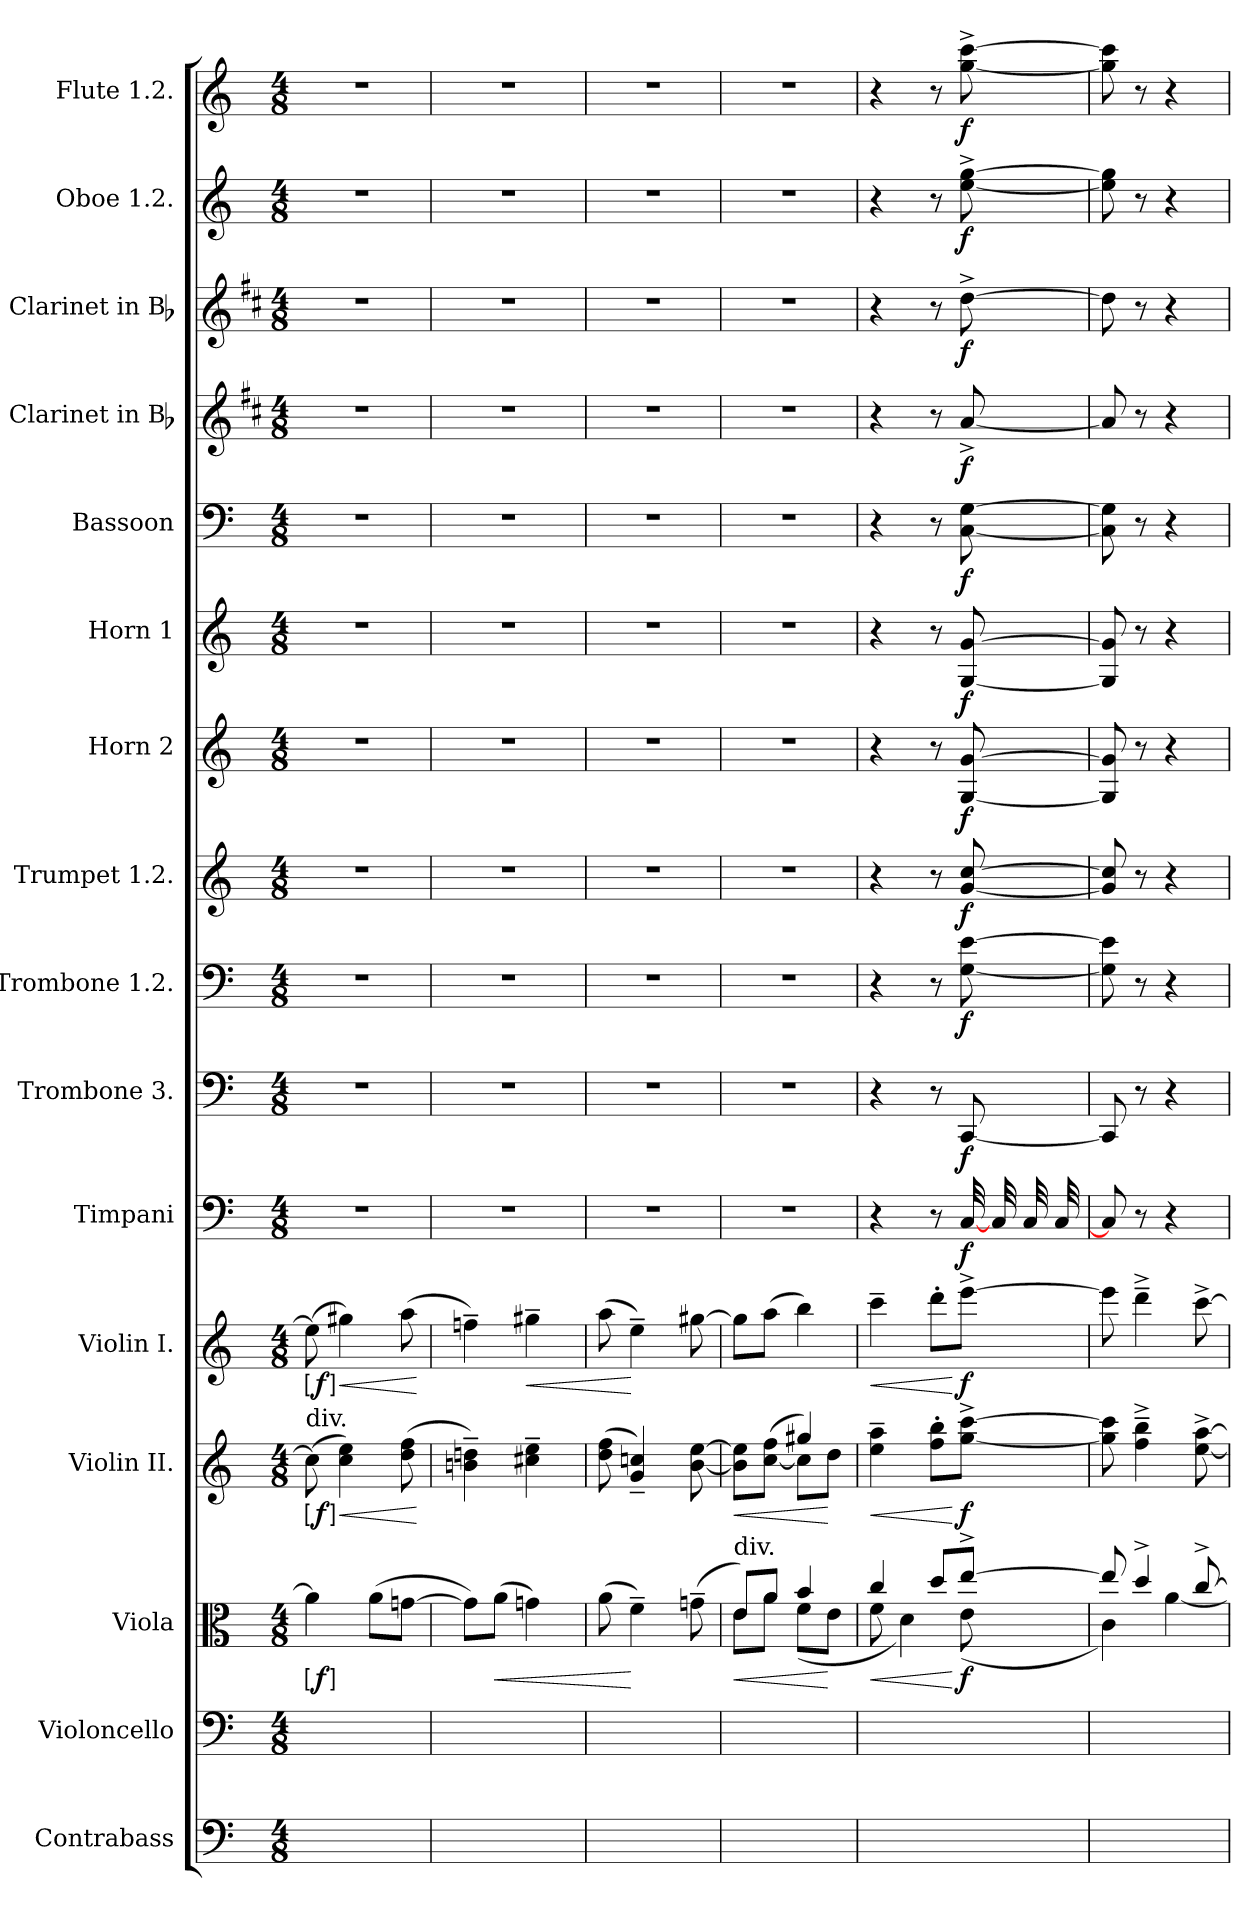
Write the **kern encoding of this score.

**kern	**kern	**kern	**dynam	**kern	**dynam	**kern	**dynam	**kern	**dynam	**kern	**dynam	**kern	**dynam	**kern	**dynam	**kern	**dynam	**kern	**dynam	**kern	**dynam	**kern	**dynam	**kern	**dynam	**kern	**dynam	**kern	**dynam
*part16	*part15	*part14	*part14	*part13	*part13	*part12	*part12	*part11	*part11	*part10	*part10	*part9	*part9	*part8	*part8	*part7	*part7	*part6	*part6	*part5	*part5	*part4	*part4	*part3	*part3	*part2	*part2	*part1	*part1
*staff16	*staff15	*staff14	*staff14	*staff13	*staff13	*staff12	*staff12	*staff11	*staff11	*staff10	*staff10	*staff9	*staff9	*staff8	*staff8	*staff7	*staff7	*staff6	*staff6	*staff5	*staff5	*staff4	*staff4	*staff3	*staff3	*staff2	*staff2	*staff1	*staff1
*I"Contrabass	*I"Violoncello	*I"Viola	*	*I"Violin II.	*	*I"Violin I.	*	*I"Timpani	*	*I"Trombone 3.	*	*I"Trombone 1.2.	*	*I"Trumpet 1.2.	*	*I"Horn 2	*	*I"Horn 1	*	*I"Bassoon	*	*I"Clarinet in Bb	*	*I"Clarinet in Bb	*	*I"Oboe 1.2.	*	*I"Flute 1.2.	*
*I'Cb.	*I'Vc.	*I'Vla.	*	*I'Vln. 2	*	*I'Vln. 1	*	*I'Timp.	*	*I'Tbn.	*	*I'Tbn.	*	*	*	*	*	*	*	*I'Bsn.	*	*I'Cl.	*	*I'Cl.	*	*I'Ob.	*	*I'Fl.	*
*clefF4	*clefF4	*clefC3	*	*clefG2	*	*clefG2	*	*clefF4	*	*clefF4	*	*clefF4	*	*clefG2	*	*clefG2	*	*clefG2	*	*clefF4	*	*clefG2	*	*clefG2	*	*clefG2	*	*clefG2	*
*ITrd7c12	*	*	*	*	*	*	*	*	*	*	*	*	*	*	*	*	*	*	*	*	*	*ITrd1c2	*	*ITrd1c2	*	*	*	*	*
*k[]	*k[]	*k[]	*	*k[]	*	*k[]	*	*k[]	*	*k[]	*	*k[]	*	*k[]	*	*k[]	*	*k[]	*	*k[]	*	*k[]	*	*k[]	*	*k[]	*	*k[]	*
*C:	*C:	*C:	*	*C:	*	*C:	*	*C:	*	*C:	*	*C:	*	*C:	*	*C:	*	*C:	*	*C:	*	*C:	*	*C:	*	*C:	*	*C:	*
*M4/8	*M4/8	*M4/8	*	*M4/8	*	*M4/8	*	*M4/8	*	*M4/8	*	*M4/8	*	*M4/8	*	*M4/8	*	*M4/8	*	*M4/8	*	*M4/8	*	*M4/8	*	*M4/8	*	*M4/8	*
=1	=1	=1	=1	=1	=1	=1	=1	=1	=1	=1	=1	=1	=1	=1	=1	=1	=1	=1	=1	=1	=1	=1	=1	=1	=1	=1	=1	=1	=1
!	!	!	!	!LO:TX:a:t=div.	!	!	!	!	!	!	!	!	!	!	!	!	!	!	!	!	!	!	!	!	!	!	!	!	!
!	!	!	!LO:DY:ed=brack	!	!LO:DY:ed=brack	!	!LO:DY:ed=brack	!	!	!	!	!	!	!	!	!	!	!	!	!	!	!	!	!	!	!	!	!	!
8ryy	8ryy	4a]	f	(8cc]	f	(8ee]	f	2r	.	2r	.	2r	.	2r	.	2r	.	2r	.	2r	.	2r	.	2r	.	2r	.	2r	.
!	!	!	!	!	!LO:HP:b	!	!LO:HP:b	!	!	!	!	!	!	!	!	!	!	!	!	!	!	!	!	!	!	!	!	!	!
8ryy	8ryy	.	.	4cc 4ee)	<	4gg#X)	<	.	.	.	.	.	.	.	.	.	.	.	.	.	.	.	.	.	.	.	.	.	.
4ryy	4ryy	(8aL	.	.	.	.	.	.	.	.	.	.	.	.	.	.	.	.	.	.	.	.	.	.	.	.	.	.	.
.	.	[8gnJ	.	(8dd 8ff	.	(8aa	.	.	.	.	.	.	.	.	.	.	.	.	.	.	.	.	.	.	.	.	.	.	.
.	.	.	.	.	[	.	[	.	.	.	.	.	.	.	.	.	.	.	.	.	.	.	.	.	.	.	.	.	.
=2	=2	=2	=2	=2	=2	=2	=2	=2	=2	=2	=2	=2	=2	=2	=2	=2	=2	=2	=2	=2	=2	=2	=2	=2	=2	=2	=2	=2	=2
8ryy	8ryy	8gL])	.	4bn~ 4ddn~)	.	4ffn~)	.	2r	.	2r	.	2r	.	2r	.	2r	.	2r	.	2r	.	2r	.	2r	.	2r	.	2r	.
!	!	!	!LO:HP:b	!	!	!	!	!	!	!	!	!	!	!	!	!	!	!	!	!	!	!	!	!	!	!	!	!	!
4ryy	4ryy	(8aJ	<	.	.	.	.	.	.	.	.	.	.	.	.	.	.	.	.	.	.	.	.	.	.	.	.	.	.
!	!	!	!	!	!	!	!LO:HP:b	!	!	!	!	!	!	!	!	!	!	!	!	!	!	!	!	!	!	!	!	!	!
.	.	4gn)	.	4cc#X~ 4ee~	.	4gg#X~	<	.	.	.	.	.	.	.	.	.	.	.	.	.	.	.	.	.	.	.	.	.	.
8ryy	8ryy	.	.	.	.	.	.	.	.	.	.	.	.	.	.	.	.	.	.	.	.	.	.	.	.	.	.	.	.
=3	=3	=3	=3	=3	=3	=3	=3	=3	=3	=3	=3	=3	=3	=3	=3	=3	=3	=3	=3	=3	=3	=3	=3	=3	=3	=3	=3	=3	=3
*	*	*	*	*^	*	*	*	*	*	*	*	*	*	*	*	*	*	*	*	*	*	*	*	*	*	*	*	*	*
4ryy	4ryy	(8a	.	(8dd 8ff	4ryy	.	(8aa	.	2r	.	2r	.	2r	.	2r	.	2r	.	2r	.	2r	.	2r	.	2r	.	2r	.	2r	.
.	.	4f~)	[	4g~ 4ccn~)	.	.	4ee~)	[	.	.	.	.	.	.	.	.	.	.	.	.	.	.	.	.	.	.	.	.	.	.
8ryy	8ryy	.	.	.	8ryy	.	.	.	.	.	.	.	.	.	.	.	.	.	.	.	.	.	.	.	.	.	.	.	.	.
8ryy	8ryy	(8gn~	.	8ryy	[8b [8ee	.	[8gg#X	.	.	.	.	.	.	.	.	.	.	.	.	.	.	.	.	.	.	.	.	.	.	.
=4	=4	=4	=4	=4	=4	=4	=4	=4	=4	=4	=4	=4	=4	=4	=4	=4	=4	=4	=4	=4	=4	=4	=4	=4	=4	=4	=4	=4	=4	=4
*	*	*^	*	*	*	*	*	*	*	*	*	*	*	*	*	*	*	*	*	*	*	*	*	*	*	*	*	*	*	*
!	!	!LO:TX:a:t=div.	!	!	!	!	!	!	!	!	!	!	!	!	!	!	!	!	!	!	!	!	!	!	!	!	!	!	!	!	!
!	!	!	!	!LO:HP:b	!	!	!LO:HP:b	!	!	!	!	!	!	!	!	!	!	!	!	!	!	!	!	!	!	!	!	!	!	!	!
8ryy	8ryy	8eL)	8eL	<	8ryy	8b] 8ee]L	<	8gg#L]	.	2r	.	2r	.	2r	.	2r	.	2r	.	2r	.	2r	.	2r	.	2r	.	2r	.	2r	.
8ryy	8ryy	8aJ	8aJ	.	8ryy	([8cc 8ffJ	.	(8aaJ	.	.	.	.	.	.	.	.	.	.	.	.	.	.	.	.	.	.	.	.	.	.	.
4ryy	4ryy	4b	(8fL	.	4gg#X)	8ccL]	.	4bb)	.	.	.	.	.	.	.	.	.	.	.	.	.	.	.	.	.	.	.	.	.	.	.
.	.	.	8eJ	[	.	8ddJ	[	.	.	.	.	.	.	.	.	.	.	.	.	.	.	.	.	.	.	.	.	.	.	.	.
=5	=5	=5	=5	=5	=5	=5	=5	=5	=5	=5	=5	=5	=5	=5	=5	=5	=5	=5	=5	=5	=5	=5	=5	=5	=5	=5	=5	=5	=5	=5	=5
!	!	!	!	!LO:HP:b	!	!	!LO:HP:b	!	!LO:HP:b	!	!	!	!	!	!	!	!	!	!	!	!	!	!	!	!	!	!	!	!	!	!
*	*	*	*	*	*v	*v	*	*	*	*	*	*	*	*	*	*	*	*	*	*	*	*	*	*	*	*	*	*	*	*	*
4ryy	4ryy	4cc	8f	<	4ee~ 4aa~	<	4ccc~	<	4r	.	4r	.	4r	.	4r	.	4r	.	4r	.	4r	.	4r	.	4r	.	4r	.	4r	.
.	.	.	4d)	.	.	.	.	.	.	.	.	.	.	.	.	.	.	.	.	.	.	.	.	.	.	.	.	.	.	.
8ryy	8ryy	8ddL	.	.	8ff' 8bb'L	.	8ddd'L	.	8r	.	8r	.	8r	.	8r	.	8r	.	8r	.	8r	.	8r	.	8r	.	8r	.	8r	.
*	*	*	*	*	*	*	*	*	*tremolo	*	*	*	*	*	*	*	*	*	*	*	*	*	*	*	*	*	*	*	*	*
8ryy	8ryy	[8ee^J	(8e	[ f	[8gg^ [8ccc^J	[ f	[8eee^J	[ f	[32CLLL	f	[8CC	f	[8G [8e	f	[8g [8cc	f	[8G [8g	f	[8G [8g	f	[8C [8G	f	[8g^	f	[8cc^	f	[8ee^ [8gg^	f	[8gg^ [8ccc^	f
.	.	.	.	.	.	.	.	.	32C	.	.	.	.	.	.	.	.	.	.	.	.	.	.	.	.	.	.	.	.	.
.	.	.	.	.	.	.	.	.	32C	.	.	.	.	.	.	.	.	.	.	.	.	.	.	.	.	.	.	.	.	.
.	.	.	.	.	.	.	.	.	32C	.	.	.	.	.	.	.	.	.	.	.	.	.	.	.	.	.	.	.	.	.
*	*	*	*	*	*	*	*	*	*Xtremolo	*	*	*	*	*	*	*	*	*	*	*	*	*	*	*	*	*	*	*	*	*
=6	=6	=6	=6	=6	=6	=6	=6	=6	=6	=6	=6	=6	=6	=6	=6	=6	=6	=6	=6	=6	=6	=6	=6	=6	=6	=6	=6	=6	=6	=6
8ryy	8ryy	8ee]	4c)	.	8gg] 8ccc]	.	8eee]	.	8C]	.	8CC]	.	8G] 8e]	.	8g] 8cc]	.	8G] 8g]	.	8G] 8g]	.	8C] 8G]	.	8g]	.	8cc]	.	8ee] 8gg]	.	8gg] 8ccc]	.
8ryy	8ryy	4dd^	.	.	4ff~^ 4bb~^	.	4ddd~^	.	8r	.	8r	.	8r	.	8r	.	8r	.	8r	.	8r	.	8r	.	8r	.	8r	.	8r	.
4ryy	4ryy	.	[4a	.	.	.	.	.	4r	.	4r	.	4r	.	4r	.	4r	.	4r	.	4r	.	4r	.	4r	.	4r	.	4r	.
.	.	[8cc^	.	.	[8ee^ [8aa^	.	[8ccc^	.	.	.	.	.	.	.	.	.	.	.	.	.	.	.	.	.	.	.	.	.	.	.
*	*	*v	*v	*	*	*	*	*	*	*	*	*	*	*	*	*	*	*	*	*	*	*	*	*	*	*	*	*	*	*
=	=	=	=	=	=	=	=	=	=	=	=	=	=	=	=	=	=	=	=	=	=	=	=	=	=	=	=	=	=
*-	*-	*-	*-	*-	*-	*-	*-	*-	*-	*-	*-	*-	*-	*-	*-	*-	*-	*-	*-	*-	*-	*-	*-	*-	*-	*-	*-	*-	*-
